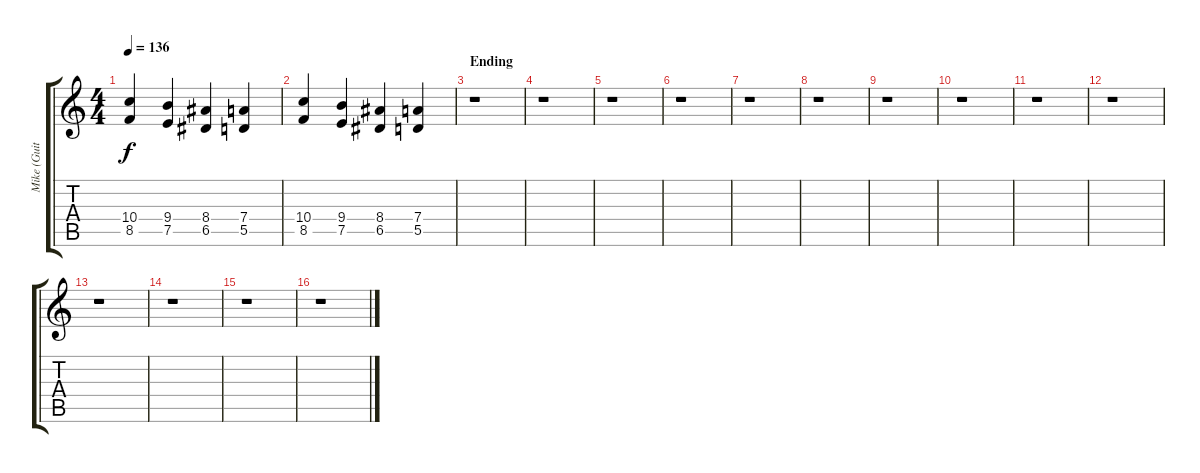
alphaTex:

\track ("Mike (Guitar)" "Mike (Guit") {instrument overdrivenguitar}
\staff {score tabs}
\tuning (E4 B3 G3 D3 A2 E2) {hide}
\ts (4 4)
\tempo 136
\clef g2
\ks c
(10.4 8.5).4{dy f} (9.4 7.5).4 (8.4 6.5).4 (7.4 5.5).4 |
(10.4 8.5).4 (9.4 7.5).4 (8.4 6.5).4 (7.4 5.5).4 |
\section ("" "Ending")
r.1 |
r.1 |
r.1 |
r.1 |
r.1 |
r.1 |
r.1 |
r.1 |
r.1 |
r.1 |
r.1 |
r.1 |
r.1 |
r.1
